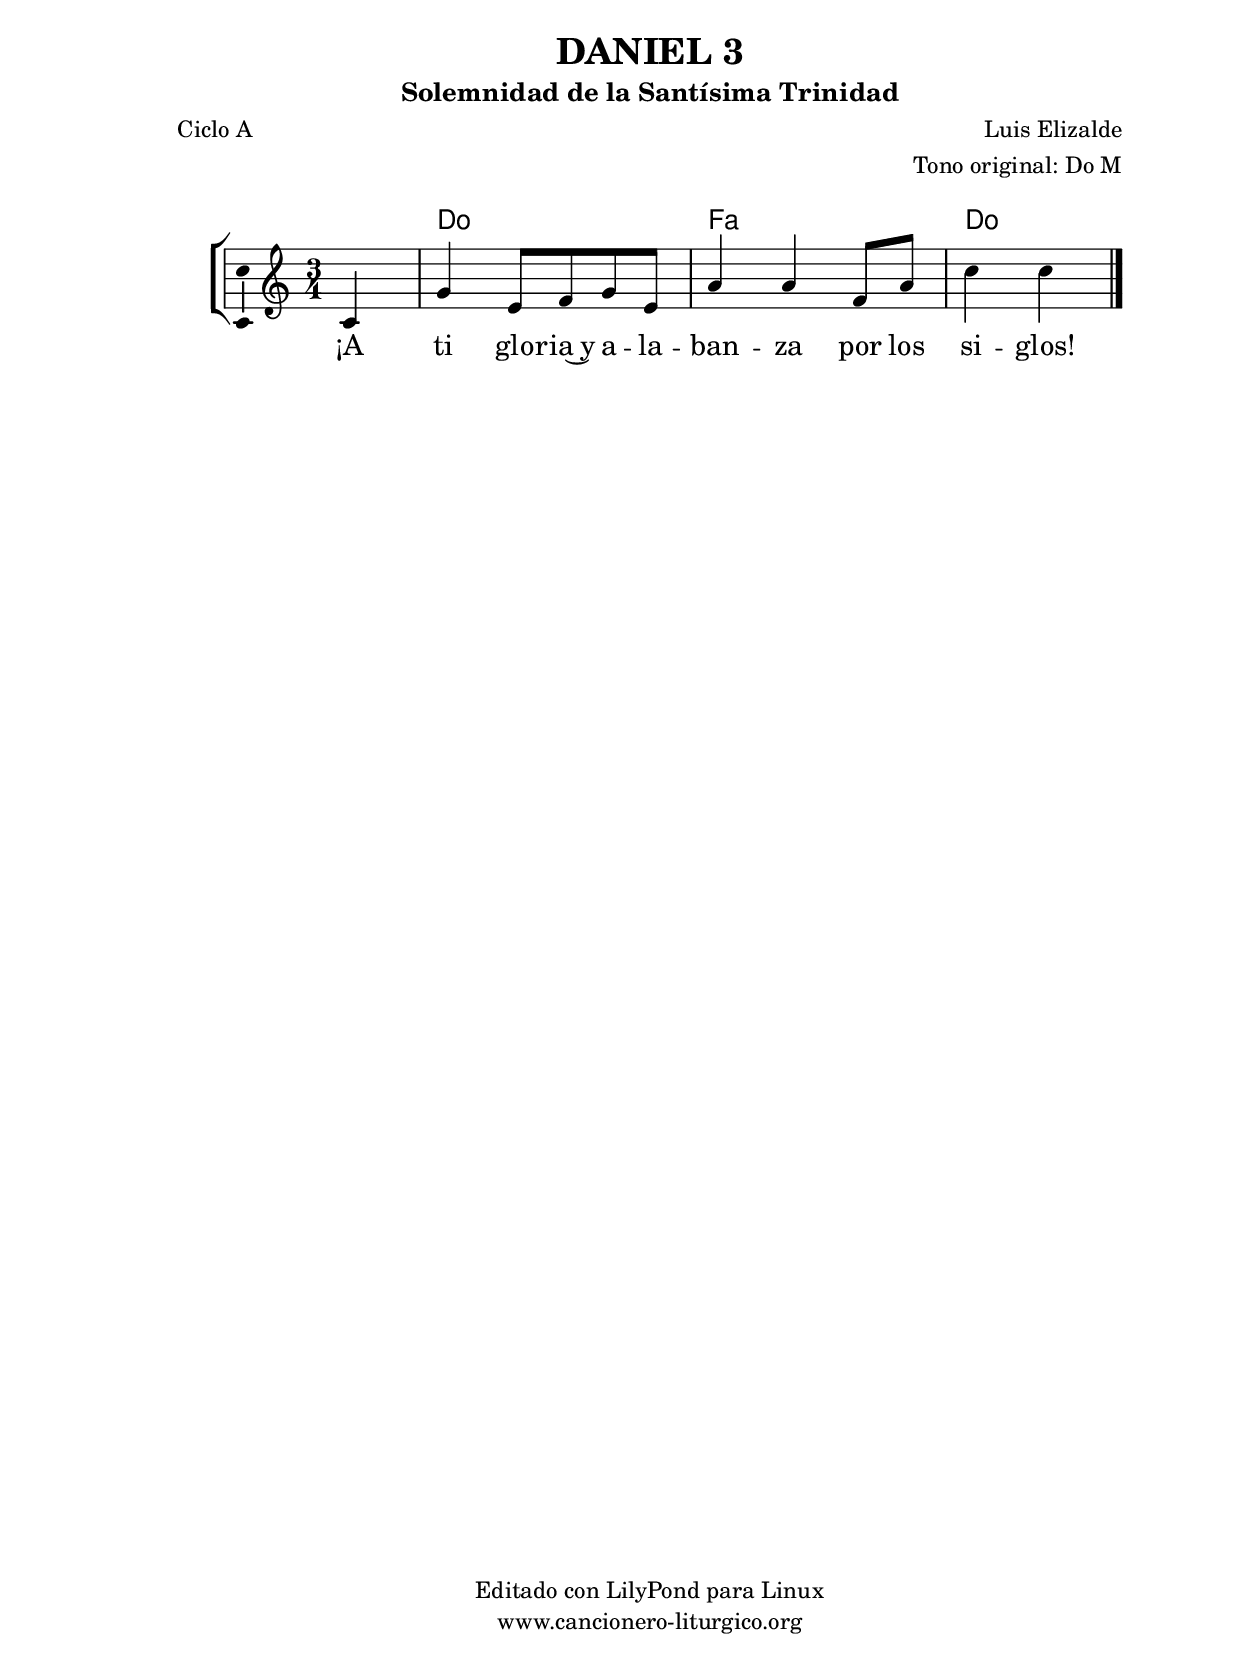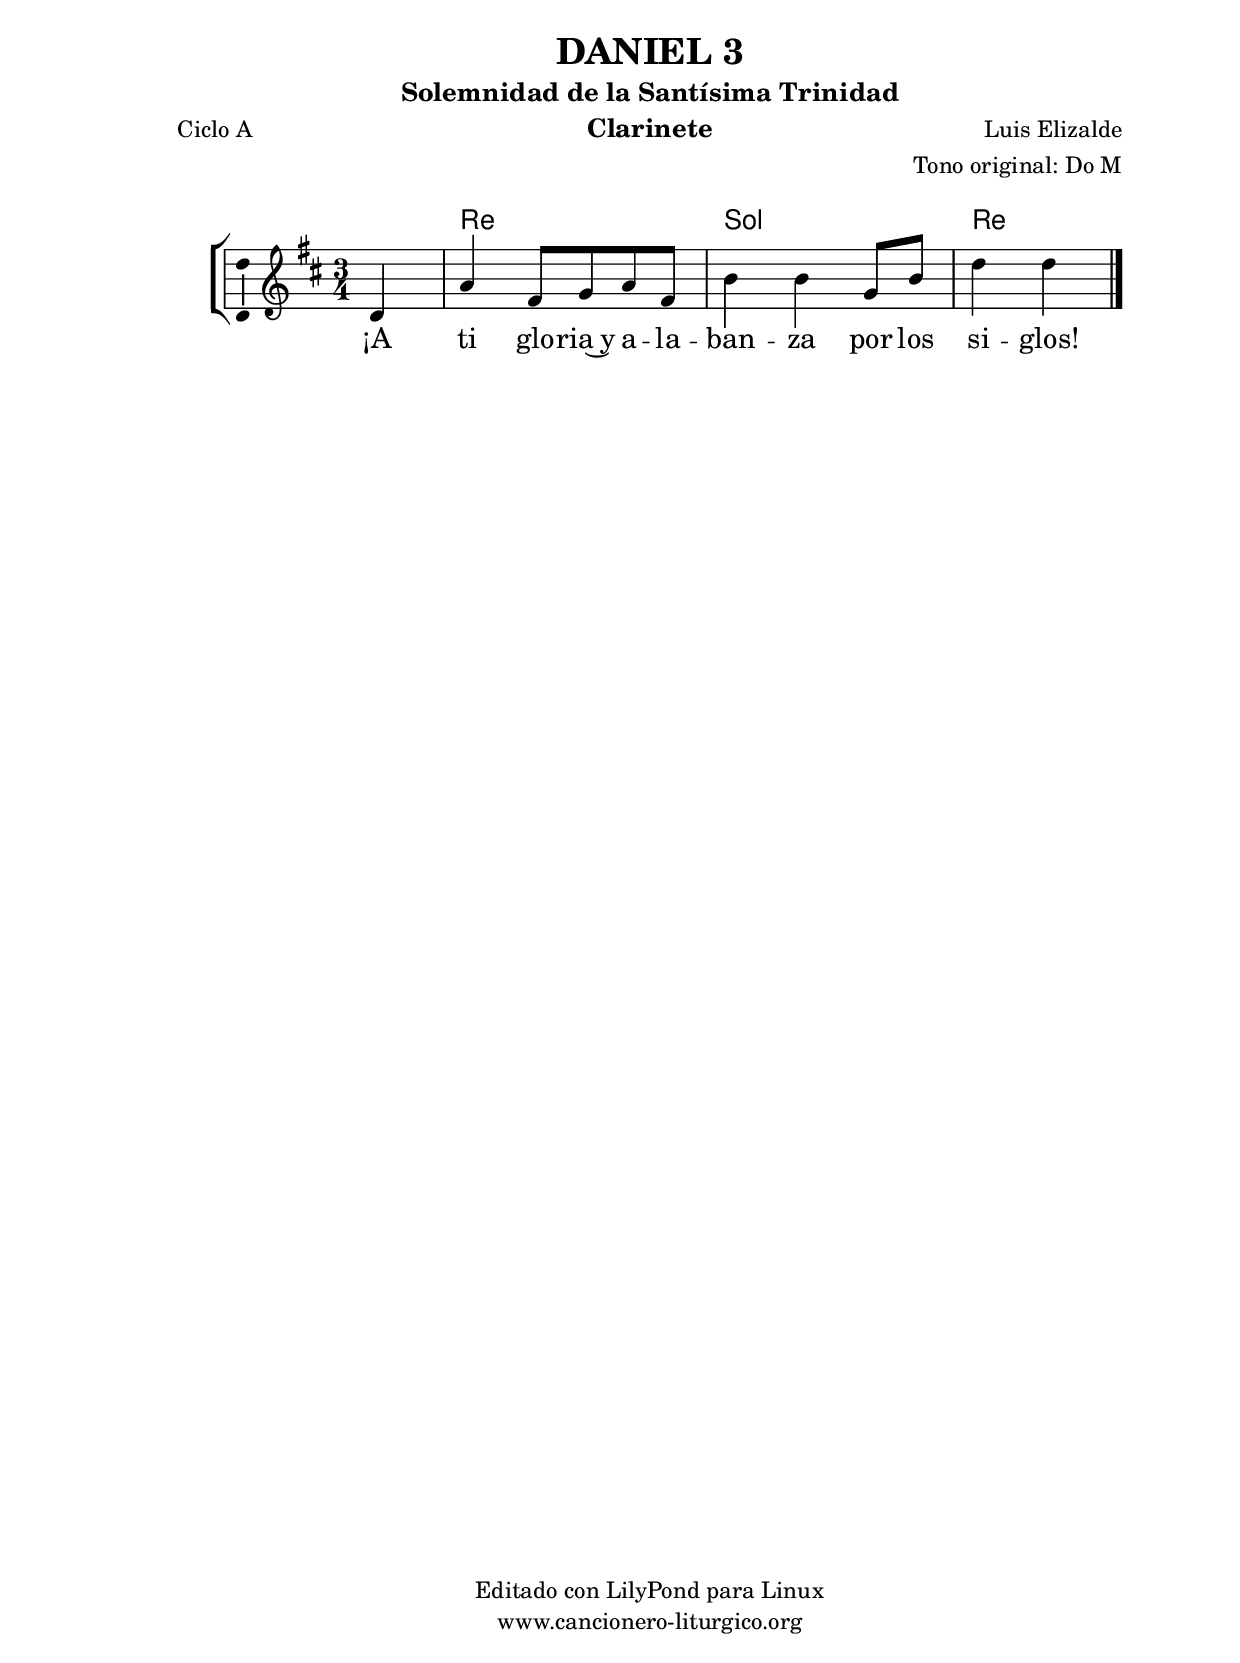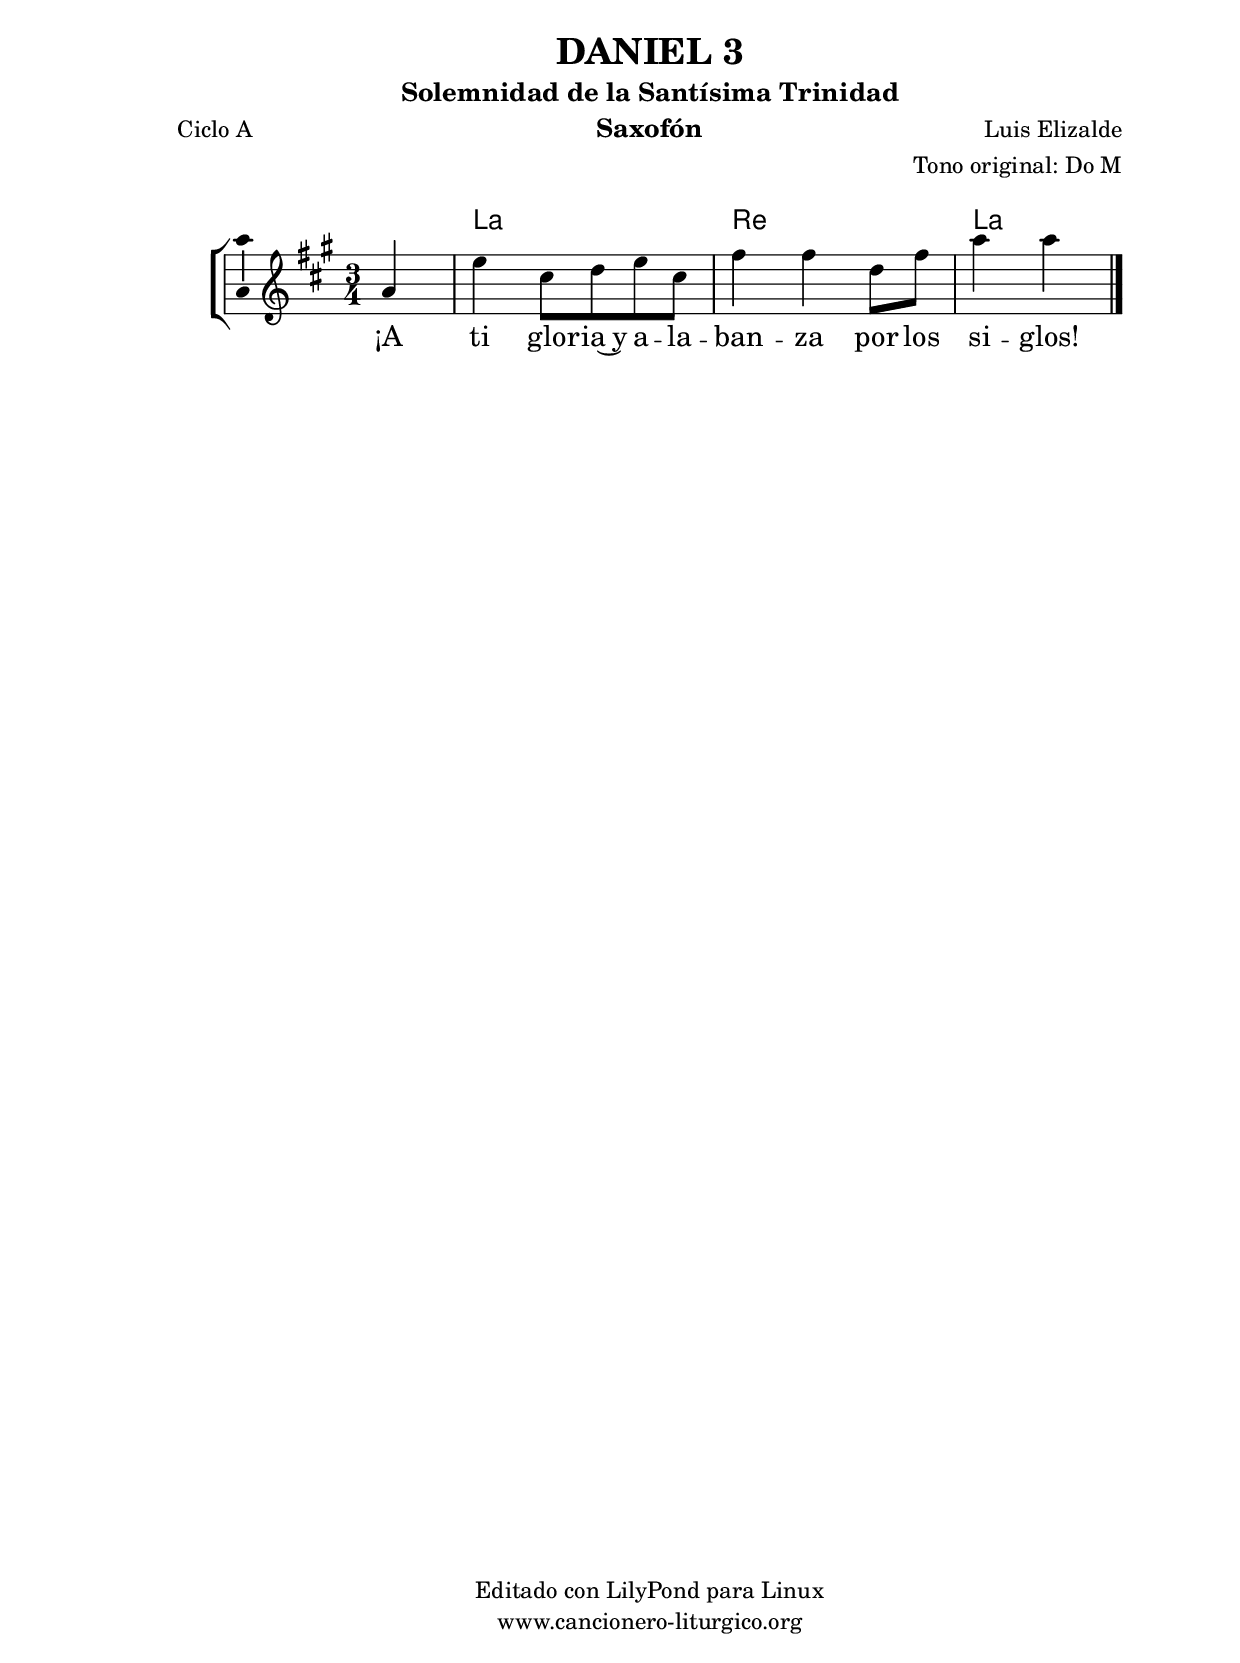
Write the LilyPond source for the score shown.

%
%para convertir .midi en .wav:
%timidity filename.midi -Ow -o finename.wav
%
%
%Para convertir de .wav a .mp3:
%lame -h -m j filename.wav
%
%
%para escuchar el midi:
%timidity nombrefichero.midi
%


%versión de lilypond para la que se ha escrito esta partitura:
\version "2.16.0"

	%Tamaño papel
	#(set-default-paper-size "a4")
	%Tamaño partitura
	#(set-global-staff-size 20)
	%No responde al pulsar sobre una nota
	#(ly:set-option 'point-and-click #f)

%parámetros del encabezamiento:
\header {
	title = "DANIEL 3"
	subtitle = "Solemnidad de la Santísima Trinidad"
	composer = "Luis Elizalde"
	poet = "Ciclo A"
	meter = ""
	arranger = "Tono original: Do M"
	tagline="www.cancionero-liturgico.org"
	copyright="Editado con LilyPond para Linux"
	}

%parámetros asociados al papel:
\paper  {
	oddHeaderMarkup = \markup {\fill-line { \on-the-fly #not-first-page \fromproperty #'header:title \on-the-fly #not-first-page \fromproperty #'header:composer }}
	evenHeaderMarkup = \markup {\fill-line { \fromproperty #'header:composer \fromproperty #'header:title }}
	#(set-paper-size "a4")
	print-page-number = ##f
	first-page-number = 1
	print-first-page-number = ##f
%	head-separation = 3.0 \cm
	top-margin = 2.0 \cm
	bottom-margin = 0.5\cm
%%%	bottom-margin = -1.0\cm
	left-margin = 3.0 \cm
	line-width = 16.0 \cm 
	indent = 8\mm
	interscoreline = 2.\mm
	between-system-space = 15\mm
%	para que las partituras no llenen la hoja:
	ragged-bottom = ##t
%	idem para la última hoja:
	ragged-last-bottom = ##f
%	para que las partituras llenen el ancho del papel:
	ragged-last = ##f
	after-title-space = 2.5 \cm
%page-count=1
%system-count=1

	%Flexible Vertical Spacing
%	markup-markup-spacing =
%	#'((basic-distance . 15) (minimum-distance . 15) (padding . 3))
	markup-system-spacing =
	#'((basic-distance . 15) (minimum-distance . 15) (padding . 3))
	system-system-spacing =
	#'((basic-distance . 15) (minimum-distance . 15) (padding . 3))
	score-system-spacing =
	#'((basic-distance . 15) (minimum-distance . 15) (padding . 5))
%	top-system-spacing = % header
%	#'((basic-distance . 8) (minimum-distance . 0) (padding . 3))
%	top-markup-spacing =
%	#'((basic-distance . 20) (minimum-distance . 20) (padding . 3))
	last-bottom-spacing = % footer
	#'((basic-distance . 5) (minimum-distance . 5) (padding . 3))
%	score-markup-spacing =
%	#'((basic-distance . 16) (minimum-distance . 13) (padding . 3))

	}


%parámetros que afectan a toda la partitura:
global =  {
	%clave de sol (G):
	\clef G
	%armadura:
%	\transpose g f
	\key c \major
	\tempo 4=100
	\set Score.tempoHideNote = ##t
	}


acordes = {
	\italianChords
	\chordmode {
%	\transpose g f
{

s4
c2. f c2 %s4

	}
	}
}


melodia = 
%	\transpose g f
{
	\relative c'{

\time 3/4
\partial4
c4
g'4 e8 f g e
a4 a f8 a
c4 c %s4

	\bar "|."
	}
	}


texto = \lyricmode {
¡A ti glo -- ria~y a -- la -- ban -- za por los si -- glos!
	}


acordesStaff = \context ChordNames = acordesStaff <<
	\set chordChanges = ##t
	\acordes
	>>


vozStaff = \context Voice = vozStaff
\with {\consists "Ambitus_engraver"}
<<
%	\set Staff.instrumentName = ""
%	\set Staff.shortInstrumentName = ""
%	\set Staff.midiInstrument = #"clarinet"
%	\set Staff.midiInstrument = #"cello"
%	\set Staff.midiInstrument = #"flute"
	\set Staff.midiInstrument = #"electric guitar (jazz)"
%	\set Staff.midiInstrument = #"english horn"
%	\set Staff.midiInstrument = #"violin"
%	\set Staff.midiInstrument = #"glockenspiel"
	\set Staff.midiMinimumVolume = #0.7
	\set Staff.midiMaximumVolume = #0.9
	\global
	\melodia
	>>


textoStaff = \context Lyrics = textoStaff <<
	\lyricsto vozStaff \texto
	>>

\book {
	\score {
		\context ChoirStaff {
			\override StaffGroup.SystemStartBracket #'collapse-height = #1
			\override Score.SystemStartBar #'collapse-height = #1
			<<
			\acordesStaff
			\vozStaff
			\textoStaff
			>>
			}
		\layout {
	    		\context {
				\Lyrics
				\override LyricText #'font-size = #2
				}
	   		 \context {
				\Score
				%fontSize = #3
				\override StaffSymbol #'staff-space = #(magstep +3)
				%\override Beam #'thickness = #0.55
				%\override SpacingSpanner #'spacing-increment = #1.0
				%\override Slur #'height-limit = #1.5
				}
			}
		}
	\score {
		\unfoldRepeats
		\context ChoirStaff {
			<<
			\acordesStaff
			\vozStaff
			>>
			}
		\midi {
	  		\context {
	  			\Score
				tempoWholesPerMinute = #(ly:make-moment 70 4)
				}
			}
		}
	}

%Partitura para clarinete
#(define output-suffix "C")
\book {
	\header{
		instrument = "Clarinete"
		}
	\score {
		\context ChoirStaff {
			\override StaffGroup.SystemStartBracket #'collapse-height = #1
			\override Score.SystemStartBar #'collapse-height = #1
\transpose c d
			<<
			\acordesStaff
			\vozStaff
			\textoStaff
			>>
			}
		\layout {
	    		\context {
				\Lyrics
				\override LyricText #'font-size = #2
				}
	   		 \context {
				\Score
				%fontSize = #3
				\override StaffSymbol #'staff-space = #(magstep +3)
				%\override Beam #'thickness = #0.55
				%\override SpacingSpanner #'spacing-increment = #1.0
				%\override Slur #'height-limit = #1.5
				}
			}
		}
	}

%Partitura para saxofón
#(define output-suffix "S")
\book {
	\header{
		instrument = "Saxofón"
		}
	\score {
		\context ChoirStaff {
			\override StaffGroup.SystemStartBracket #'collapse-height = #1
			\override Score.SystemStartBar #'collapse-height = #1
\transpose c a
			<<
			\acordesStaff
			\vozStaff
			\textoStaff
			>>
			}
		\layout {
	    		\context {
				\Lyrics
				\override LyricText #'font-size = #2
				}
	   		 \context {
				\Score
				%fontSize = #3
				\override StaffSymbol #'staff-space = #(magstep +3)
				%\override Beam #'thickness = #0.55
				%\override SpacingSpanner #'spacing-increment = #1.0
				%\override Slur #'height-limit = #1.5
				}
			}
		}
	}

